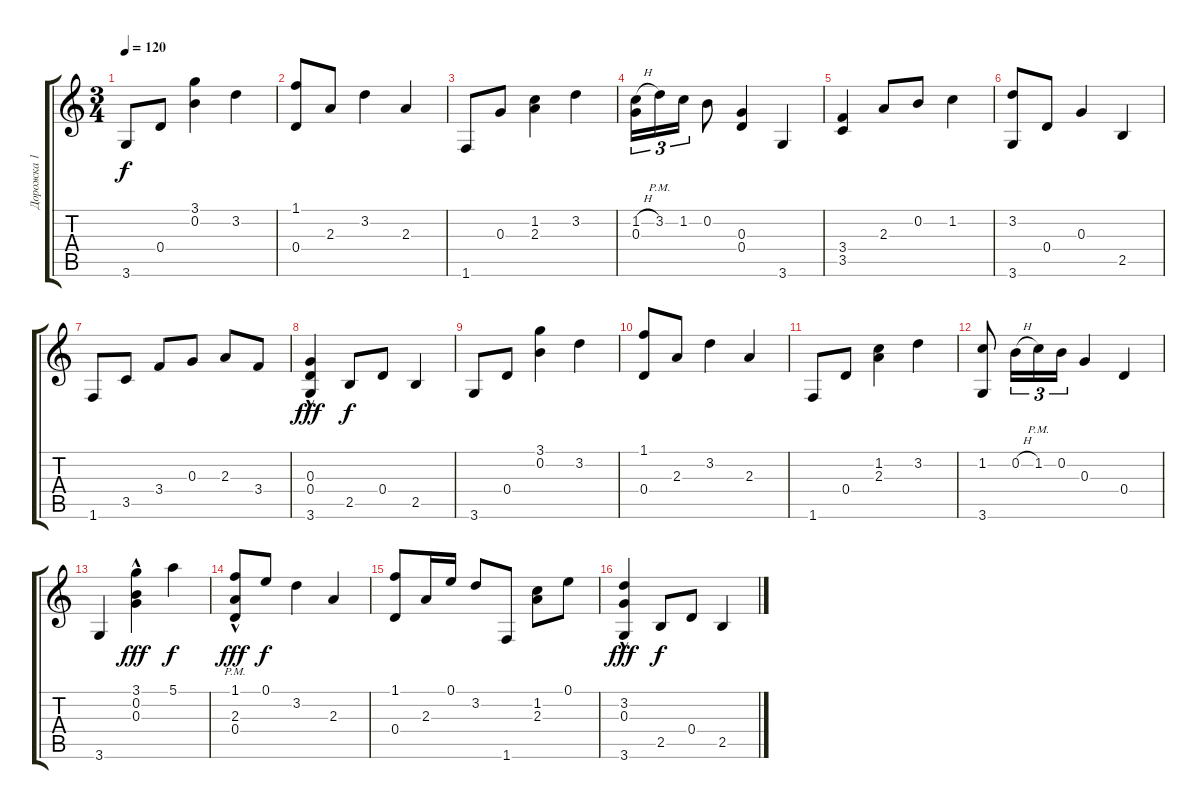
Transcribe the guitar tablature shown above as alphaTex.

\track ("Дорожка 1" "Дорожка 1") {instrument acousticguitarnylon}
\staff {score tabs}
\tuning (E4 B3 G3 D3 A2 E2) {hide}
\ts (3 4)
\tempo 120
\clef g2
\ks c
3.6.8{dy f} 0.4.8 (3.1 0.2).4 3.2.4 |
(1.1 0.4).8 2.3.8 3.2.4 2.3.4 |
1.6.8 0.3.8 (1.2 2.3).4 3.2.4 |
(1.2{h} 0.3).16{tu (3 2)} 3.2{pm}.16{tu (3 2)} 1.2.16{tu (3 2)} 0.2.8 (0.3 0.4).4 3.6.4 |
(3.4 3.5).4 2.3.8 0.2.8 1.2.4 |
(3.2 3.6).8 0.4.8 0.3.4 2.5.4 |
1.6.8 3.5.8 3.4.8 0.3.8 2.3.8 3.4.8 |
(0.3{hac} 0.4 3.6).4{dy fff} 2.5.8{dy f} 0.4.8 2.5.4 |
3.6.8 0.4.8 (3.1 0.2).4 3.2.4 |
(1.1 0.4).8 2.3.8 3.2.4 2.3.4 |
1.6.8 0.4.8 (1.2 2.3).4 3.2.4 |
(1.2 3.6).8 0.2{h}.16{tu (3 2)} 1.2{pm}.16{tu (3 2)} 0.2.16{tu (3 2)} 0.3.4 0.4.4 |
3.6.4 (3.1{hac} 0.2 0.3).4{dy fff} 5.1.4{dy f} |
(1.1{pm} 2.3 0.4{hac}).8{dy fff} 0.1.8{dy f} 3.2.4 2.3.4 |
(1.1 0.4).8 2.3.16 0.1.16 3.2.8 1.6.8 (1.2 2.3).8 0.1.8 |
(3.2 0.3 3.6{hac}).4{dy fff} 2.5.8{dy f} 0.4.8 2.5.4
